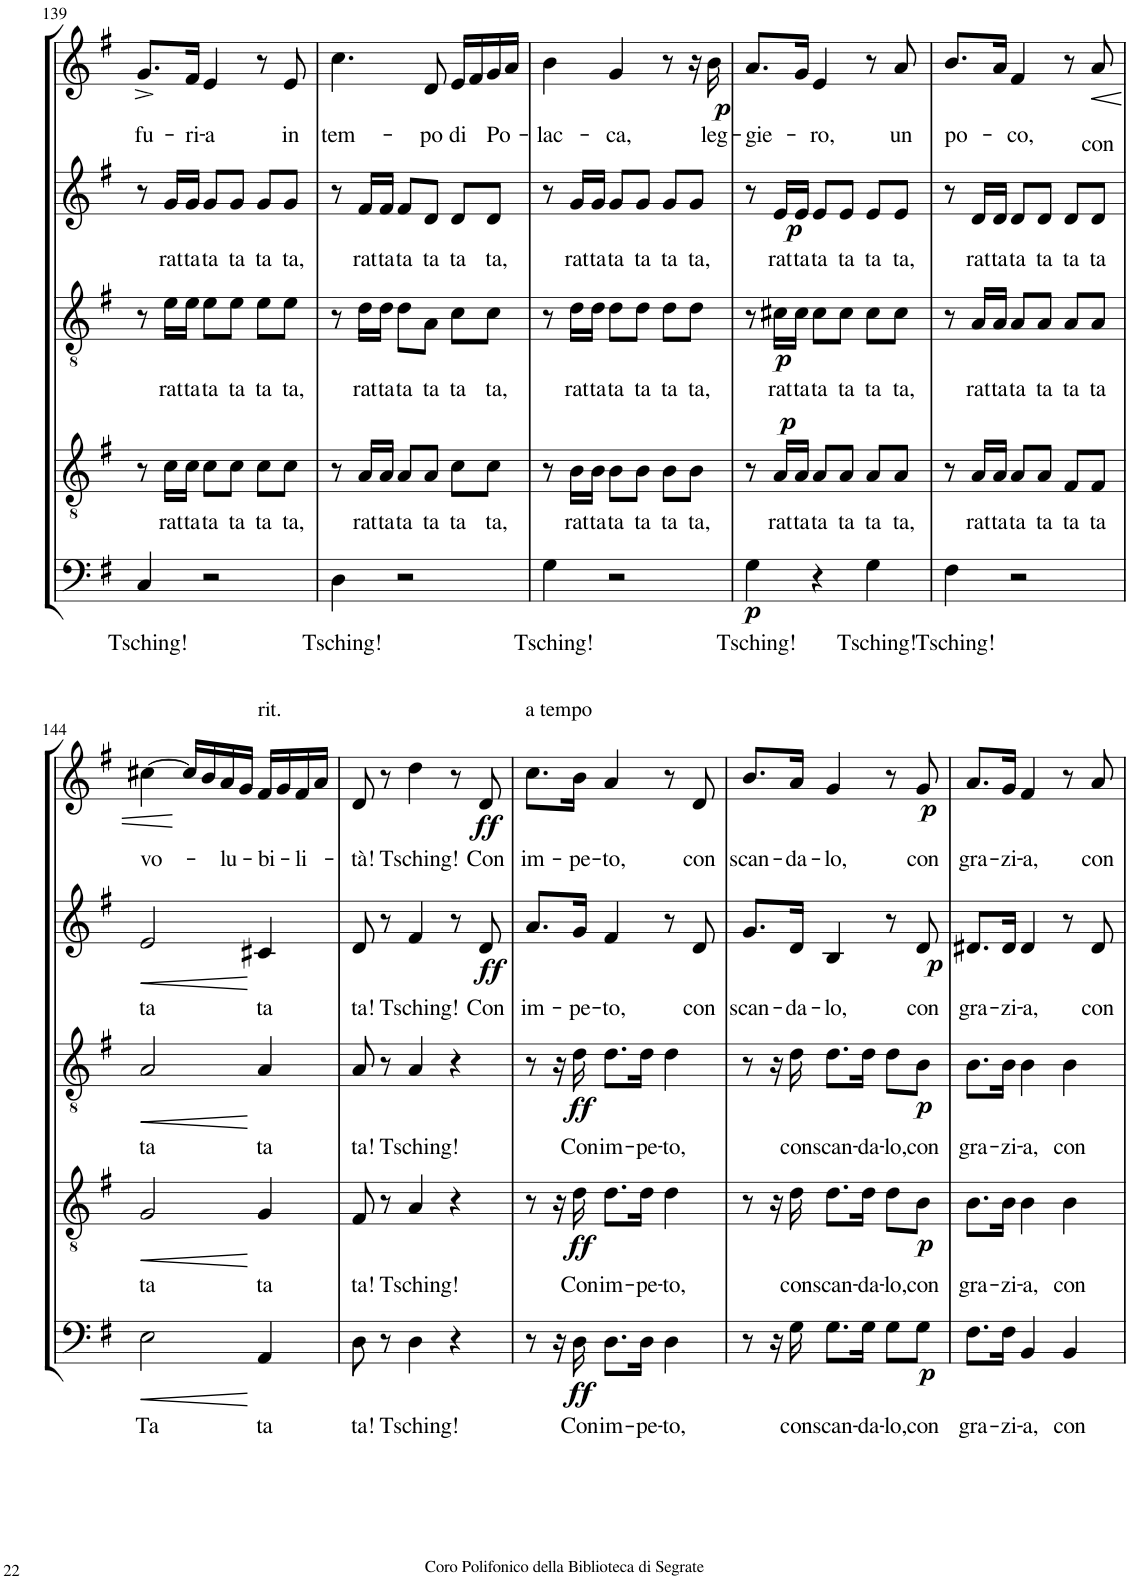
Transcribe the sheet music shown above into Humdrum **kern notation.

**kern	**text	**dynam	**kern	**text	**dynam	**kern	**text	**dynam	**kern	**text	**dynam	**kern	**text	**dynam
*part5	*part5	*part5	*part4	*part4	*part4	*part3	*part3	*part3	*part2	*part2	*part2	*part1	*part1	*part1
*staff5	*staff5	*staff5	*staff4	*staff4	*staff4	*staff3	*staff3	*staff3	*staff2	*staff2	*staff2	*staff1	*staff1	*staff1
*I"Bassi	*	*	*I"Tenori II	*	*	*I"Tenori I	*	*	*I"Contralti	*	*	*I"Soprani	*	*
!!LO:PB:g=z
*clefF4	*	*	*clefGv2	*	*	*clefGv2	*	*	*clefG2	*	*	*clefG2	*	*
*	*	*	*	*	*	*	*	*	*	*	*	*Trd1c2	*	*
*k[f#]	*	*	*k[f#]	*	*	*k[f#]	*	*	*k[f#]	*	*	*k[f#]	*	*
*G:	*	*	*G:	*	*	*G:	*	*	*G:	*	*	*G:	*	*
*M3/4	*	*	*M3/4	*	*	*M3/4	*	*	*M3/4	*	*	*M3/4	*	*
=139	=139	=139	=139	=139	=139	=139	=139	=139	=139	=139	=139	=139	=139	=139
!	!LO:LY:b	!	!	!	!	!	!	!	!	!	!	!	!LO:LY:b	!
4C/	Tsching!	.	8r	.	.	8r	.	.	8r	.	.	8.g^/L	fu-	.
!	!	!	!	!LO:LY:b	!	!	!LO:LY:b	!	!	!LO:LY:b	!	!	!	!
.	.	.	16c\LL	rat	.	16e\LL	rat	.	16g/LL	rat	.	.	.	.
!	!	!	!	!LO:LY:b	!	!	!LO:LY:b	!	!	!LO:LY:b	!	!	!LO:LY:b	!
.	.	.	16c\JJ	ta	.	16e\JJ	ta	.	16g/JJ	ta	.	16f#/Jk	-ri-	.
!	!	!	!	!LO:LY:b	!	!	!LO:LY:b	!	!	!LO:LY:b	!	!	!LO:LY:b	!
2r	.	.	8c\L	ta	.	8e\L	ta	.	8g/L	ta	.	4e/	-a	.
!	!	!	!	!LO:LY:b	!	!	!LO:LY:b	!	!	!LO:LY:b	!	!	!	!
.	.	.	8c\J	ta	.	8e\J	ta	.	8g/J	ta	.	.	.	.
!	!	!	!	!LO:LY:b	!	!	!LO:LY:b	!	!	!LO:LY:b	!	!	!	!
.	.	.	8c\L	ta	.	8e\L	ta	.	8g/L	ta	.	8r	.	.
!	!	!	!	!LO:LY:b	!	!	!LO:LY:b	!	!	!LO:LY:b	!	!	!LO:LY:b	!
.	.	.	8c\J	ta,	.	8e\J	ta,	.	8g/J	ta,	.	8e/	in	.
=140	=140	=140	=140	=140	=140	=140	=140	=140	=140	=140	=140	=140	=140	=140
!	!LO:LY:b	!	!	!	!	!	!	!	!	!	!	!	!LO:LY:b	!
4D\	Tsching!	.	8r	.	.	8r	.	.	8r	.	.	4.cc\	tem-	.
!	!	!	!	!LO:LY:b	!	!	!LO:LY:b	!	!	!LO:LY:b	!	!	!	!
.	.	.	16A/LL	rat	.	16d\LL	rat	.	16f#/LL	rat	.	.	.	.
!	!	!	!	!LO:LY:b	!	!	!LO:LY:b	!	!	!LO:LY:b	!	!	!	!
.	.	.	16A/JJ	ta	.	16d\JJ	ta	.	16f#/JJ	ta	.	.	.	.
!	!	!	!	!LO:LY:b	!	!	!LO:LY:b	!	!	!LO:LY:b	!	!	!	!
2r	.	.	8A/L	ta	.	8d\L	ta	.	8f#/L	ta	.	.	.	.
!	!	!	!	!LO:LY:b	!	!	!LO:LY:b	!	!	!LO:LY:b	!	!	!LO:LY:b	!
.	.	.	8A/J	ta	.	8A\J	ta	.	8d/J	ta	.	8d/	-po	.
!	!	!	!	!LO:LY:b	!	!	!LO:LY:b	!	!	!LO:LY:b	!	!	!LO:LY:b	!
.	.	.	8c\L	ta	.	8c\L	ta	.	8d/L	ta	.	16e/LL	di	.
.	.	.	.	.	.	.	.	.	.	.	.	16f#/	.	.
!	!	!	!	!LO:LY:b	!	!	!LO:LY:b	!	!	!LO:LY:b	!	!	!LO:LY:b	!
.	.	.	8c\J	ta,	.	8c\J	ta,	.	8d/J	ta,	.	16g/	Po-	.
.	.	.	.	.	.	.	.	.	.	.	.	16a/JJ	.	.
=141	=141	=141	=141	=141	=141	=141	=141	=141	=141	=141	=141	=141	=141	=141
!	!LO:LY:b	!	!	!	!	!	!	!	!	!	!	!	!LO:LY:b	!
4G\	Tsching!	.	8r	.	.	8r	.	.	8r	.	.	4b\	-lac-	.
!	!	!	!	!LO:LY:b	!	!	!LO:LY:b	!	!	!LO:LY:b	!	!	!	!
.	.	.	16B\LL	rat	.	16d\LL	rat	.	16g/LL	rat	.	.	.	.
!	!	!	!	!LO:LY:b	!	!	!LO:LY:b	!	!	!LO:LY:b	!	!	!	!
.	.	.	16B\JJ	ta	.	16d\JJ	ta	.	16g/JJ	ta	.	.	.	.
!	!	!	!	!LO:LY:b	!	!	!LO:LY:b	!	!	!LO:LY:b	!	!	!LO:LY:b	!
2r	.	.	8B\L	ta	.	8d\L	ta	.	8g/L	ta	.	4g/	-ca,	.
!	!	!	!	!LO:LY:b	!	!	!LO:LY:b	!	!	!LO:LY:b	!	!	!	!
.	.	.	8B\J	ta	.	8d\J	ta	.	8g/J	ta	.	.	.	.
!	!	!	!	!LO:LY:b	!	!	!LO:LY:b	!	!	!LO:LY:b	!	!	!	!
.	.	.	8B\L	ta	.	8d\L	ta	.	8g/L	ta	.	8r	.	.
!	!	!	!	!LO:LY:b	!	!	!LO:LY:b	!	!	!LO:LY:b	!	!	!	!
.	.	.	8B\J	ta,	.	8d\J	ta,	.	8g/J	ta,	.	16r	.	.
!	!	!	!	!	!	!	!	!	!	!	!	!	!LO:LY:b	!LO:DY:b
.	.	.	.	.	.	.	.	.	.	.	.	16b\	leg-	p
=142	=142	=142	=142	=142	=142	=142	=142	=142	=142	=142	=142	=142	=142	=142
!	!LO:LY:b	!LO:DY:b	!	!	!	!	!	!	!	!	!	!	!LO:LY:b	!
4G\	Tsching!	p	8r	.	.	8r	.	.	8r	.	.	8.a/L	-gie-	.
!	!	!	!	!LO:LY:b	!LO:DY:a	!	!LO:LY:b	!LO:DY:b	!	!LO:LY:b	!LO:DY:b	!	!	!
.	.	.	16A/LL	rat	p	16c#X\LL	rat	p	16e/LL	rat	p	.	.	.
!	!	!	!	!LO:LY:b	!	!	!LO:LY:b	!	!	!LO:LY:b	!	!	!	!
.	.	.	16A/JJ	ta	.	16c#\JJ	ta	.	16e/JJ	ta	.	16g/Jk	.	.
!	!	!	!	!LO:LY:b	!	!	!LO:LY:b	!	!	!LO:LY:b	!	!	!LO:LY:b	!
4r	.	.	8A/L	ta	.	8c#\L	ta	.	8e/L	ta	.	4e/	-ro,	.
!	!	!	!	!LO:LY:b	!	!	!LO:LY:b	!	!	!LO:LY:b	!	!	!	!
.	.	.	8A/J	ta	.	8c#\J	ta	.	8e/J	ta	.	.	.	.
!	!LO:LY:b	!	!	!LO:LY:b	!	!	!LO:LY:b	!	!	!LO:LY:b	!	!	!	!
4G\	Tsching!	.	8A/L	ta	.	8c#\L	ta	.	8e/L	ta	.	8r	.	.
!	!	!	!	!LO:LY:b	!	!	!LO:LY:b	!	!	!LO:LY:b	!	!	!LO:LY:b	!
.	.	.	8A/J	ta,	.	8c#\J	ta,	.	8e/J	ta,	.	8a/	un	.
=143	=143	=143	=143	=143	=143	=143	=143	=143	=143	=143	=143	=143	=143	=143
!	!LO:LY:b	!	!	!	!	!	!	!	!	!	!	!	!LO:LY:b	!
4F#\	Tsching!	.	8r	.	.	8r	.	.	8r	.	.	8.b/L	po-	.
!	!	!	!	!LO:LY:b	!	!	!LO:LY:b	!	!	!LO:LY:b	!	!	!	!
.	.	.	16A/LL	rat	.	16A/LL	rat	.	16d/LL	rat	.	.	.	.
!	!	!	!	!LO:LY:b	!	!	!LO:LY:b	!	!	!LO:LY:b	!	!	!	!
.	.	.	16A/JJ	ta	.	16A/JJ	ta	.	16d/JJ	ta	.	16a/Jk	.	.
!	!	!	!	!LO:LY:b	!	!	!LO:LY:b	!	!	!LO:LY:b	!	!	!LO:LY:b	!
2r	.	.	8A/L	ta	.	8A/L	ta	.	8d/L	ta	.	4f#/	-co,	.
!	!	!	!	!LO:LY:b	!	!	!LO:LY:b	!	!	!LO:LY:b	!	!	!	!
.	.	.	8A/J	ta	.	8A/J	ta	.	8d/J	ta	.	.	.	.
!	!	!	!	!LO:LY:b	!	!	!LO:LY:b	!	!	!LO:LY:b	!	!	!	!
.	.	.	8F#/L	ta	.	8A/L	ta	.	8d/L	ta	.	8r	.	.
!	!	!	!	!LO:LY:b	!	!	!LO:LY:b	!	!	!LO:LY:b	!	!	!LO:LY:b	!LO:HP:b
.	.	.	8F#/J	ta	.	8A/J	ta	.	8d/J	ta	.	8a/	con	<
!!LO:LB:g=z
=144	=144	=144	=144	=144	=144	=144	=144	=144	=144	=144	=144	=144	=144	=144
!	!LO:LY:b	!LO:HP:b	!	!LO:LY:b	!LO:HP:b	!	!LO:LY:b	!LO:HP:b	!	!LO:LY:b	!LO:HP:b	!	!LO:LY:b	!
2E\	Ta	<	2G/	ta	<	2A/	ta	<	2e/	ta	<	[4cc#X\	vo-	.
.	.	.	.	.	.	.	.	.	.	.	.	16cc#/LL]	.	[
.	.	.	.	.	.	.	.	.	.	.	.	16b/	.	.
!	!	!	!	!	!	!	!	!	!	!	!	!	!LO:LY:b	!
.	.	.	.	.	.	.	.	.	.	.	.	16a/	-lu-	.
.	.	.	.	.	.	.	.	.	.	.	.	16g/JJ	.	.
!	!	!	!	!	!	!	!	!	!	!	!	!LO:TX:a:t=rit.	!	!
!	!LO:LY:b	!	!	!LO:LY:b	!	!	!LO:LY:b	!	!	!LO:LY:b	!	!	!LO:LY:b	!
4AA/	ta	[	4G/	ta	[	4A/	ta	[	4c#X/	ta	[	16f#/LL	-bi-	.
.	.	.	.	.	.	.	.	.	.	.	.	16g/	.	.
!	!	!	!	!	!	!	!	!	!	!	!	!	!LO:LY:b	!
.	.	.	.	.	.	.	.	.	.	.	.	16f#/	-li-	.
.	.	.	.	.	.	.	.	.	.	.	.	16a/JJ	.	.
=145	=145	=145	=145	=145	=145	=145	=145	=145	=145	=145	=145	=145	=145	=145
!	!LO:LY:b	!	!	!LO:LY:b	!	!	!LO:LY:b	!	!	!LO:LY:b	!	!	!LO:LY:b	!
8D\	ta!	.	8F#/	ta!	.	8A/	ta!	.	8d/	ta!	.	8d/	-tà!	.
8r	.	.	8r	.	.	8r	.	.	8r	.	.	8r	.	.
!	!LO:LY:b	!	!	!LO:LY:b	!	!	!LO:LY:b	!	!	!LO:LY:b	!	!	!LO:LY:b	!
4D\	Tsching!	.	4A/	Tsching!	.	4A/	Tsching!	.	4f#/	Tsching!	.	4dd\	Tsching!	.
4r	.	.	4r	.	.	4r	.	.	8r	.	.	8r	.	.
!	!	!	!	!	!	!	!	!	!	!LO:LY:b	!LO:DY:b	!	!LO:LY:b	!LO:DY:b
.	.	.	.	.	.	.	.	.	8d/	Con	ff	8d/	Con	ff
=146	=146	=146	=146	=146	=146	=146	=146	=146	=146	=146	=146	=146	=146	=146
!	!	!	!	!	!	!	!	!	!	!	!	!LO:TX:a:t=a tempo	!	!
!	!	!	!	!	!	!	!	!	!	!LO:LY:b	!	!	!LO:LY:b	!
8r	.	.	8r	.	.	8r	.	.	8.a/L	im-	.	8.cc\L	im-	.
16r	.	.	16r	.	.	16r	.	.	.	.	.	.	.	.
!	!LO:LY:b	!LO:DY:b	!	!LO:LY:b	!LO:DY:b	!	!LO:LY:b	!LO:DY:b	!	!LO:LY:b	!	!	!LO:LY:b	!
16D\	Con	ff	16d\	Con	ff	16d\	Con	ff	16g/Jk	-pe-	.	16b\Jk	-pe-	.
!	!LO:LY:b	!	!	!LO:LY:b	!	!	!LO:LY:b	!	!	!LO:LY:b	!	!	!LO:LY:b	!
8.D\L	im-	.	8.d\L	im-	.	8.d\L	im-	.	4f#/	-to,	.	4a/	-to,	.
!	!LO:LY:b	!	!	!LO:LY:b	!	!	!LO:LY:b	!	!	!	!	!	!	!
16D\Jk	-pe-	.	16d\Jk	-pe-	.	16d\Jk	-pe-	.	.	.	.	.	.	.
!	!LO:LY:b	!	!	!LO:LY:b	!	!	!LO:LY:b	!	!	!	!	!	!	!
4D\	-to,	.	4d\	-to,	.	4d\	-to,	.	8r	.	.	8r	.	.
!	!	!	!	!	!	!	!	!	!	!LO:LY:b	!	!	!LO:LY:b	!
.	.	.	.	.	.	.	.	.	8d/	con	.	8d/	con	.
=147	=147	=147	=147	=147	=147	=147	=147	=147	=147	=147	=147	=147	=147	=147
!	!	!	!	!	!	!	!	!	!	!LO:LY:b	!	!	!LO:LY:b	!
8r	.	.	8r	.	.	8r	.	.	8.g/L	scan-	.	8.b/L	scan-	.
16r	.	.	16r	.	.	16r	.	.	.	.	.	.	.	.
!	!LO:LY:b	!	!	!LO:LY:b	!	!	!LO:LY:b	!	!	!LO:LY:b	!	!	!LO:LY:b	!
16G\	con	.	16d\	con	.	16d\	con	.	16d/Jk	-da-	.	16a/Jk	-da-	.
!	!LO:LY:b	!	!	!LO:LY:b	!	!	!LO:LY:b	!	!	!LO:LY:b	!	!	!LO:LY:b	!
8.G\L	scan-	.	8.d\L	scan-	.	8.d\L	scan-	.	4B/	-lo,	.	4g/	-lo,	.
!	!LO:LY:b	!	!	!LO:LY:b	!	!	!LO:LY:b	!	!	!	!	!	!	!
16G\Jk	-da-	.	16d\Jk	-da-	.	16d\Jk	-da-	.	.	.	.	.	.	.
!	!LO:LY:b	!	!	!LO:LY:b	!	!	!LO:LY:b	!	!	!	!	!	!	!
8G\L	-lo,	.	8d\L	-lo,	.	8d\L	-lo,	.	8r	.	.	8r	.	.
!	!LO:LY:b	!LO:DY:b	!	!LO:LY:b	!LO:DY:b	!	!LO:LY:b	!LO:DY:b	!	!LO:LY:b	!LO:DY:b	!	!LO:LY:b	!LO:DY:b
8G\J	con	p	8B\J	con	p	8B\J	con	p	8d/	con	p	8g/	con	p
=148	=148	=148	=148	=148	=148	=148	=148	=148	=148	=148	=148	=148	=148	=148
!	!LO:LY:b	!	!	!LO:LY:b	!	!	!LO:LY:b	!	!	!LO:LY:b	!	!	!LO:LY:b	!
8.F#\L	gra-	.	8.B\L	gra-	.	8.B\L	gra-	.	8.d#X/L	gra-	.	8.a/L	gra-	.
!	!LO:LY:b	!	!	!LO:LY:b	!	!	!LO:LY:b	!	!	!LO:LY:b	!	!	!LO:LY:b	!
16F#\Jk	-zi-	.	16B\Jk	-zi-	.	16B\Jk	-zi-	.	16d#/Jk	-zi-	.	16g/Jk	-zi-	.
!	!LO:LY:b	!	!	!LO:LY:b	!	!	!LO:LY:b	!	!	!LO:LY:b	!	!	!LO:LY:b	!
4BB/	-a,	.	4B\	-a,	.	4B\	-a,	.	4d#/	-a,	.	4f#/	-a,	.
!	!LO:LY:b	!	!	!LO:LY:b	!	!	!LO:LY:b	!	!	!	!	!	!	!
4BB/	con	.	4B\	con	.	4B\	con	.	8r	.	.	8r	.	.
!	!	!	!	!	!	!	!	!	!	!LO:LY:b	!	!	!LO:LY:b	!
.	.	.	.	.	.	.	.	.	8d#/	con	.	8a/	con	.
=	=	=	=	=	=	=	=	=	=	=	=	=	=	=
*-	*-	*-	*-	*-	*-	*-	*-	*-	*-	*-	*-	*-	*-	*-
